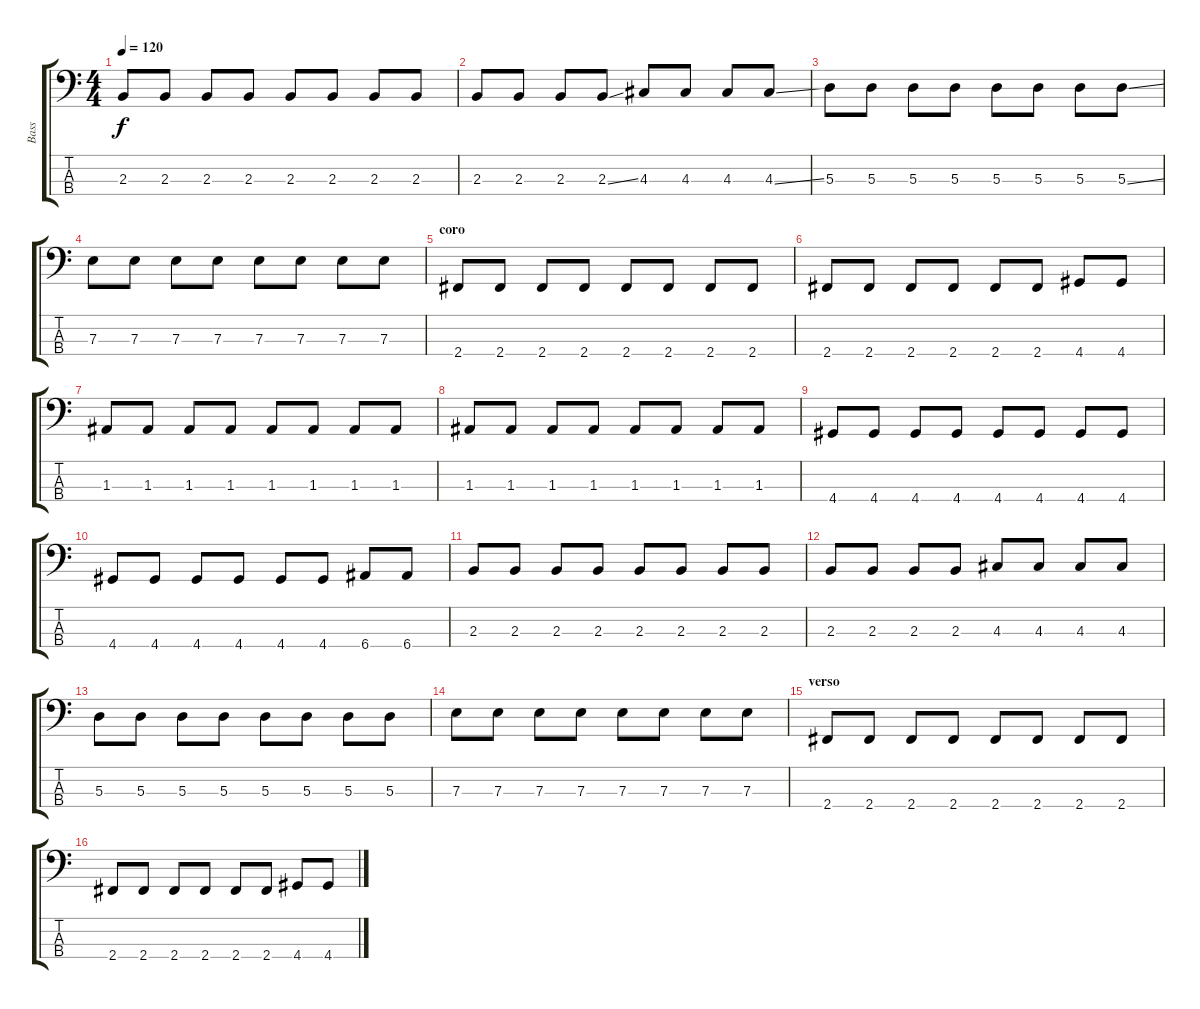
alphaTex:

\track ("Bass" "Bass") {instrument electricbassfinger}
\staff {score tabs}
\tuning (G2 D2 A1 E1) {hide}
\ts (4 4)
\tempo 120
\clef f4
\ks c
2.3.8{dy f} 2.3.8 2.3.8 2.3.8 2.3.8 2.3.8 2.3.8 2.3.8 |
2.3.8 2.3.8 2.3.8 2.3{ss}.8 4.3.8 4.3.8 4.3.8 4.3{ss}.8 |
5.3.8 5.3.8 5.3.8 5.3.8 5.3.8 5.3.8 5.3.8 5.3{ss}.8 |
7.3.8 7.3.8 7.3.8 7.3.8 7.3.8 7.3.8 7.3.8 7.3.8 |
\section ("" "coro")
2.4.8 2.4.8 2.4.8 2.4.8 2.4.8 2.4.8 2.4.8 2.4.8 |
2.4.8 2.4.8 2.4.8 2.4.8 2.4.8 2.4.8 4.4.8 4.4.8 |
1.3.8 1.3.8 1.3.8 1.3.8 1.3.8 1.3.8 1.3.8 1.3.8 |
1.3.8 1.3.8 1.3.8 1.3.8 1.3.8 1.3.8 1.3.8 1.3.8 |
4.4.8 4.4.8 4.4.8 4.4.8 4.4.8 4.4.8 4.4.8 4.4.8 |
4.4.8 4.4.8 4.4.8 4.4.8 4.4.8 4.4.8 6.4.8 6.4.8 |
2.3.8 2.3.8 2.3.8 2.3.8 2.3.8 2.3.8 2.3.8 2.3.8 |
2.3.8 2.3.8 2.3.8 2.3.8 4.3.8 4.3.8 4.3.8 4.3.8 |
5.3.8 5.3.8 5.3.8 5.3.8 5.3.8 5.3.8 5.3.8 5.3.8 |
7.3.8 7.3.8 7.3.8 7.3.8 7.3.8 7.3.8 7.3.8 7.3.8 |
\section ("" "verso")
2.4.8 2.4.8 2.4.8 2.4.8 2.4.8 2.4.8 2.4.8 2.4.8 |
2.4.8 2.4.8 2.4.8 2.4.8 2.4.8 2.4.8 4.4.8 4.4.8
